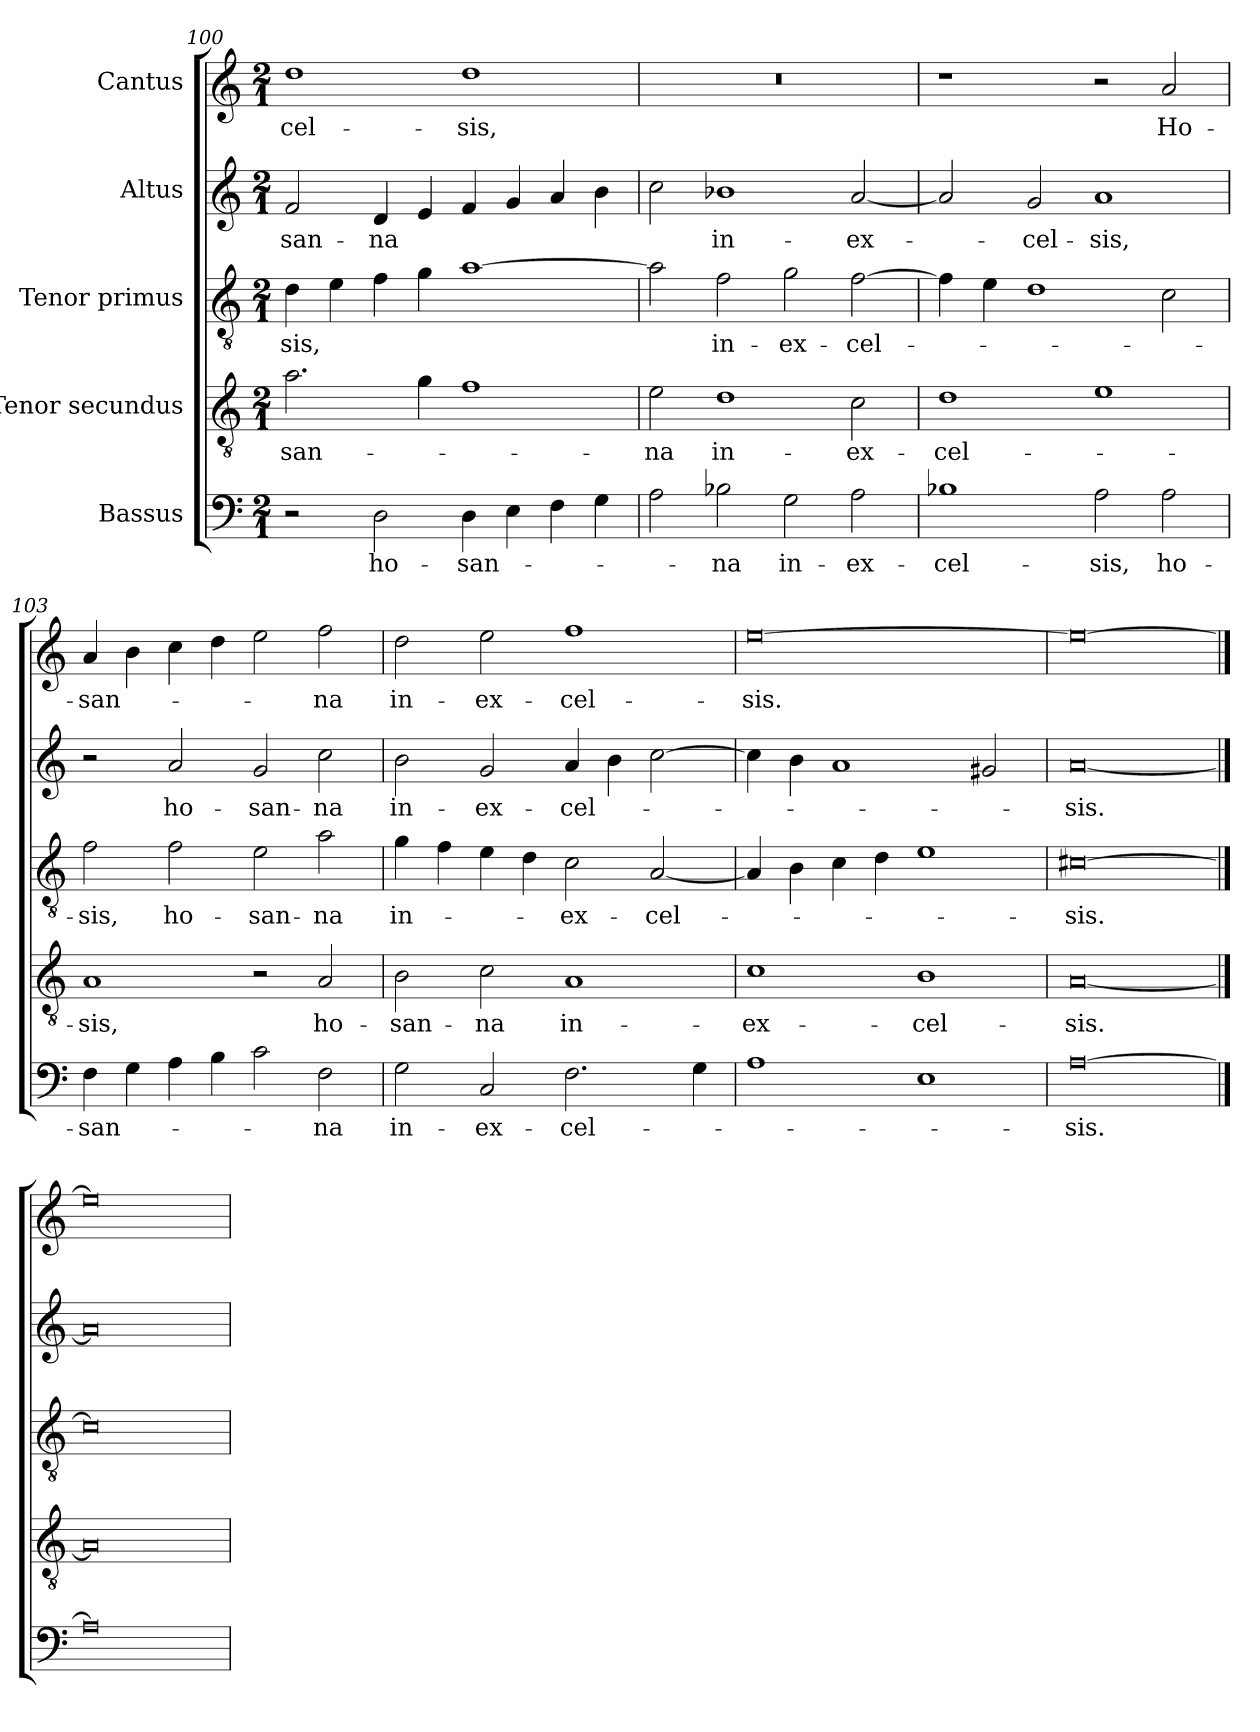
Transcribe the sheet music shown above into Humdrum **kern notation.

**kern	**text	**kern	**text	**kern	**text	**kern	**text	**kern	**text
*part5	*part5	*part4	*part4	*part3	*part3	*part2	*part2	*part1	*part1
*staff5	*staff5	*staff4	*staff4	*staff3	*staff3	*staff2	*staff2	*staff1	*staff1
*I"Bassus	*	*I"Tenor secundus	*	*I"Tenor primus	*	*I"Altus	*	*I"Cantus	*
*clefF4	*	*clefGv2	*	*clefGv2	*	*clefG2	*	*clefG2	*
*k[]	*	*k[]	*	*k[]	*	*k[]	*	*k[]	*
*M2/1	*	*M2/1	*	*M2/1	*	*M2/1	*	*M2/1	*
=100	=100	=100	=100	=100	=100	=100	=100	=100	=100
2r	.	2.a\	-san-	4d\	-sis,	2f/	-san-	1dd\	-cel-
.	.	.	.	4e\	.	.	.	.	.
2D\	ho-	.	.	4f\	.	4d/	-na	.	.
.	.	4g\	.	4g\	.	4e/	.	.	.
4D\	-san-	1f\	.	[1a\	.	4f/	.	1dd\	-sis,
4E\	.	.	.	.	.	4g/	.	.	.
4F\	.	.	.	.	.	4a/	.	.	.
4G\	.	.	.	.	.	4b\	.	.	.
=101	=101	=101	=101	=101	=101	=101	=101	=101	=101
2A\	.	2e\	-na	2a\]	.	2cc\	.	0r	.
2B-X\	-na	1d\	in-	2f\	in-	1b-X\	in-	.	.
2G\	in-	.	.	2g\	ex-	.	.	.	.
2A\	ex-	2c\	ex-	[2f\	-cel-	[2a/	ex-	.	.
=102	=102	=102	=102	=102	=102	=102	=102	=102	=102
1B-X\	-cel-	1d\	-cel-	4f\]	.	2a/]	.	1r	.
.	.	.	.	4e\	.	.	.	.	.
.	.	.	.	1d\	.	2g/	-cel-	.	.
2A\	-sis,	1e\	.	.	.	1a/	-sis,	2r	.
2A\	ho-	.	.	2c\	.	.	.	2a/	Ho-
=103	=103	=103	=103	=103	=103	=103	=103	=103	=103
4F\	-san-	1A/	-sis,	2f\	-sis,	2r	.	4a/	-san-
4G\	.	.	.	.	.	.	.	4b\	.
4A\	.	.	.	2f\	ho-	2a/	ho-	4cc\	.
4B\	.	.	.	.	.	.	.	4dd\	.
2c\	.	2r	.	2e\	-san-	2g/	-san-	2ee\	.
2F\	-na	2A/	ho-	2a\	-na	2cc\	-na	2ff\	-na
=104	=104	=104	=104	=104	=104	=104	=104	=104	=104
2G\	in-	2B\	-san-	4g\	in-	2b\	in-	2dd\	in-
.	.	.	.	4f\	.	.	.	.	.
2C/	ex-	2c\	-na	4e\	.	2g/	ex-	2ee\	ex-
.	.	.	.	4d\	.	.	.	.	.
2.F\	-cel-	1A/	in-	2c\	ex-	4a/	-cel-	1ff\	-cel-
.	.	.	.	.	.	4b\	.	.	.
.	.	.	.	[2A/	-cel-	[2cc\	.	.	.
4G\	.	.	.	.	.	.	.	.	.
=105	=105	=105	=105	=105	=105	=105	=105	=105	=105
1A\	.	1c\	ex-	4A/]	.	4cc\]	.	[0ee\	-sis.
.	.	.	.	4B\	.	4b\	.	.	.
.	.	.	.	4c\	.	1a/	.	.	.
.	.	.	.	4d\	.	.	.	.	.
1E\	.	1B\	-cel-	1e\	.	.	.	.	.
.	.	.	.	.	.	2g#X/	.	.	.
=106	=106	=106	=106	=106	=106	=106	=106	=106	=106
[0A\	-sis.	[0A/	-sis.	[0c#X\	-sis.	[0a/	-sis.	0ee\_	.
==107	==107	==107	==107	==107	==107	==107	==107	==107	==107
0A\]	.	0A/]	.	0c#\]	.	0a/]	.	0ee\]	.
=	=	=	=	=	=	=	=	=	=
*-	*-	*-	*-	*-	*-	*-	*-	*-	*-
